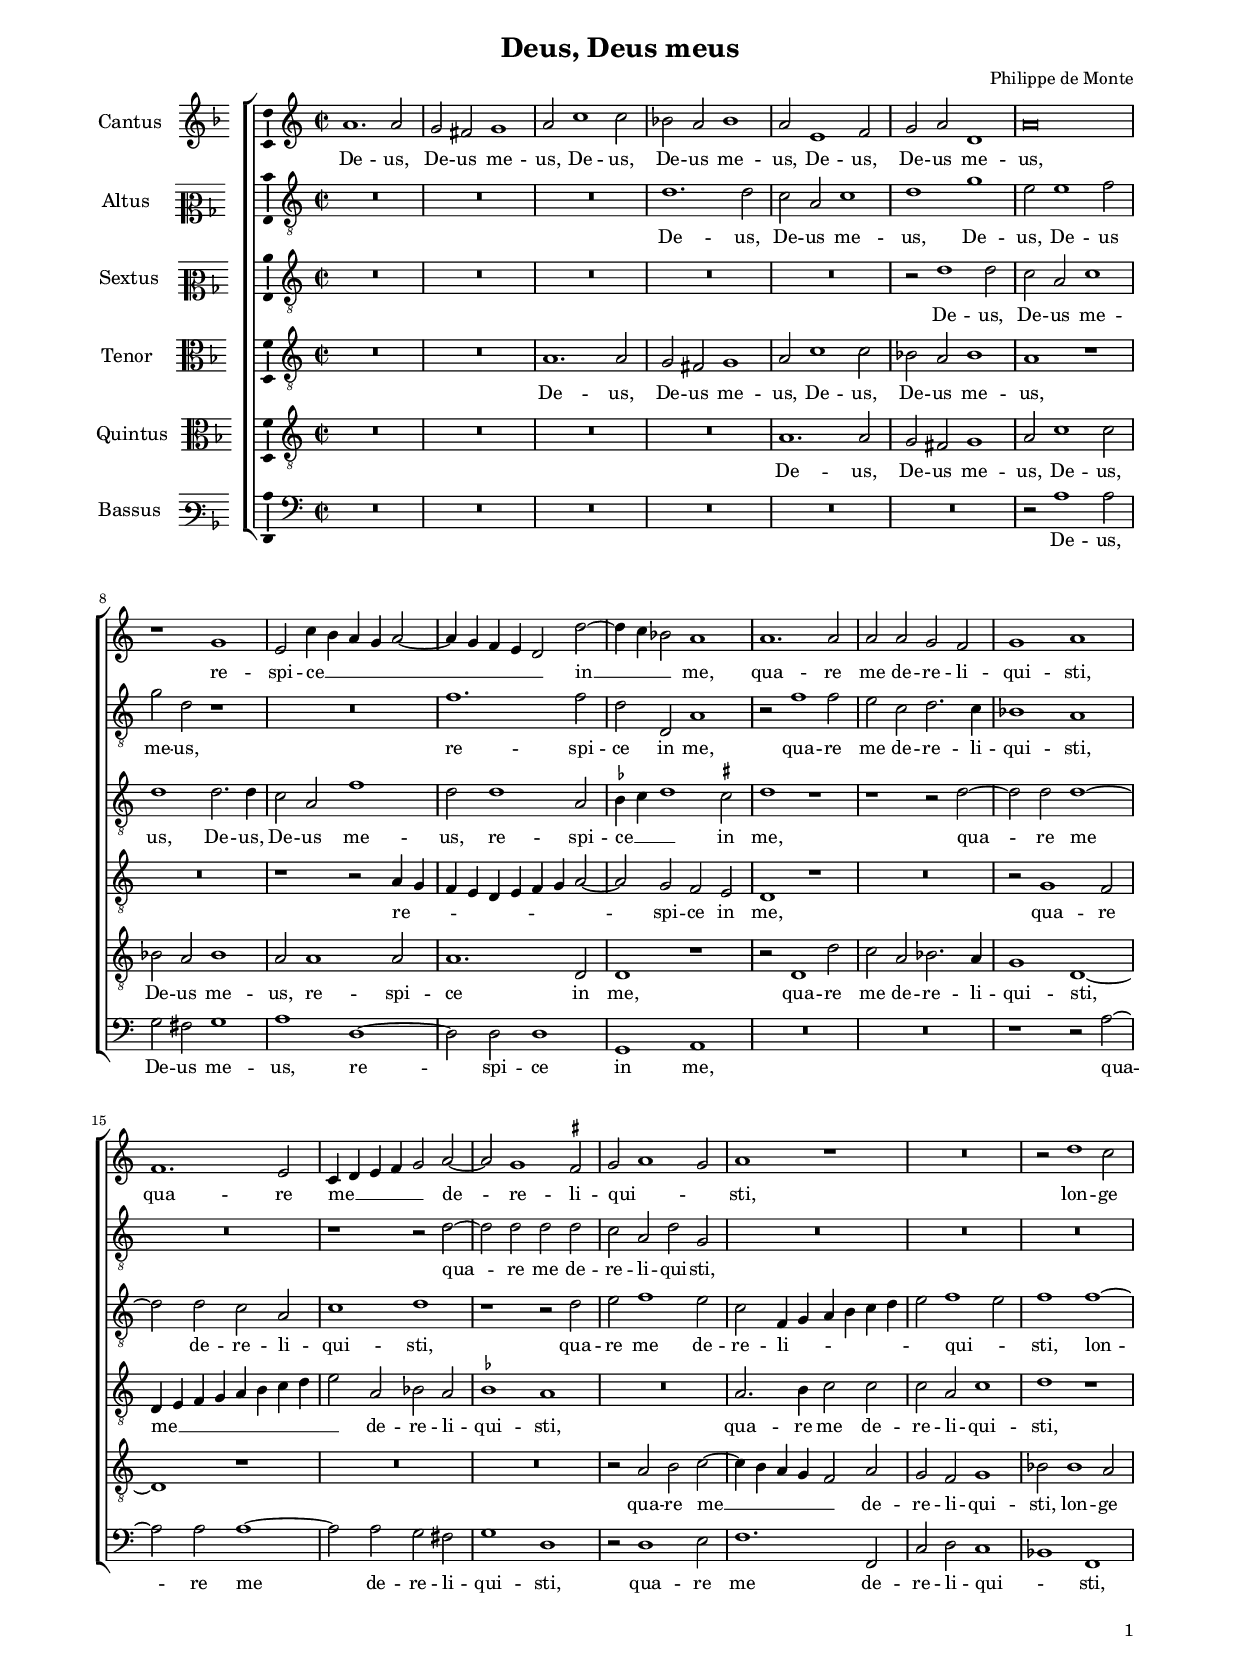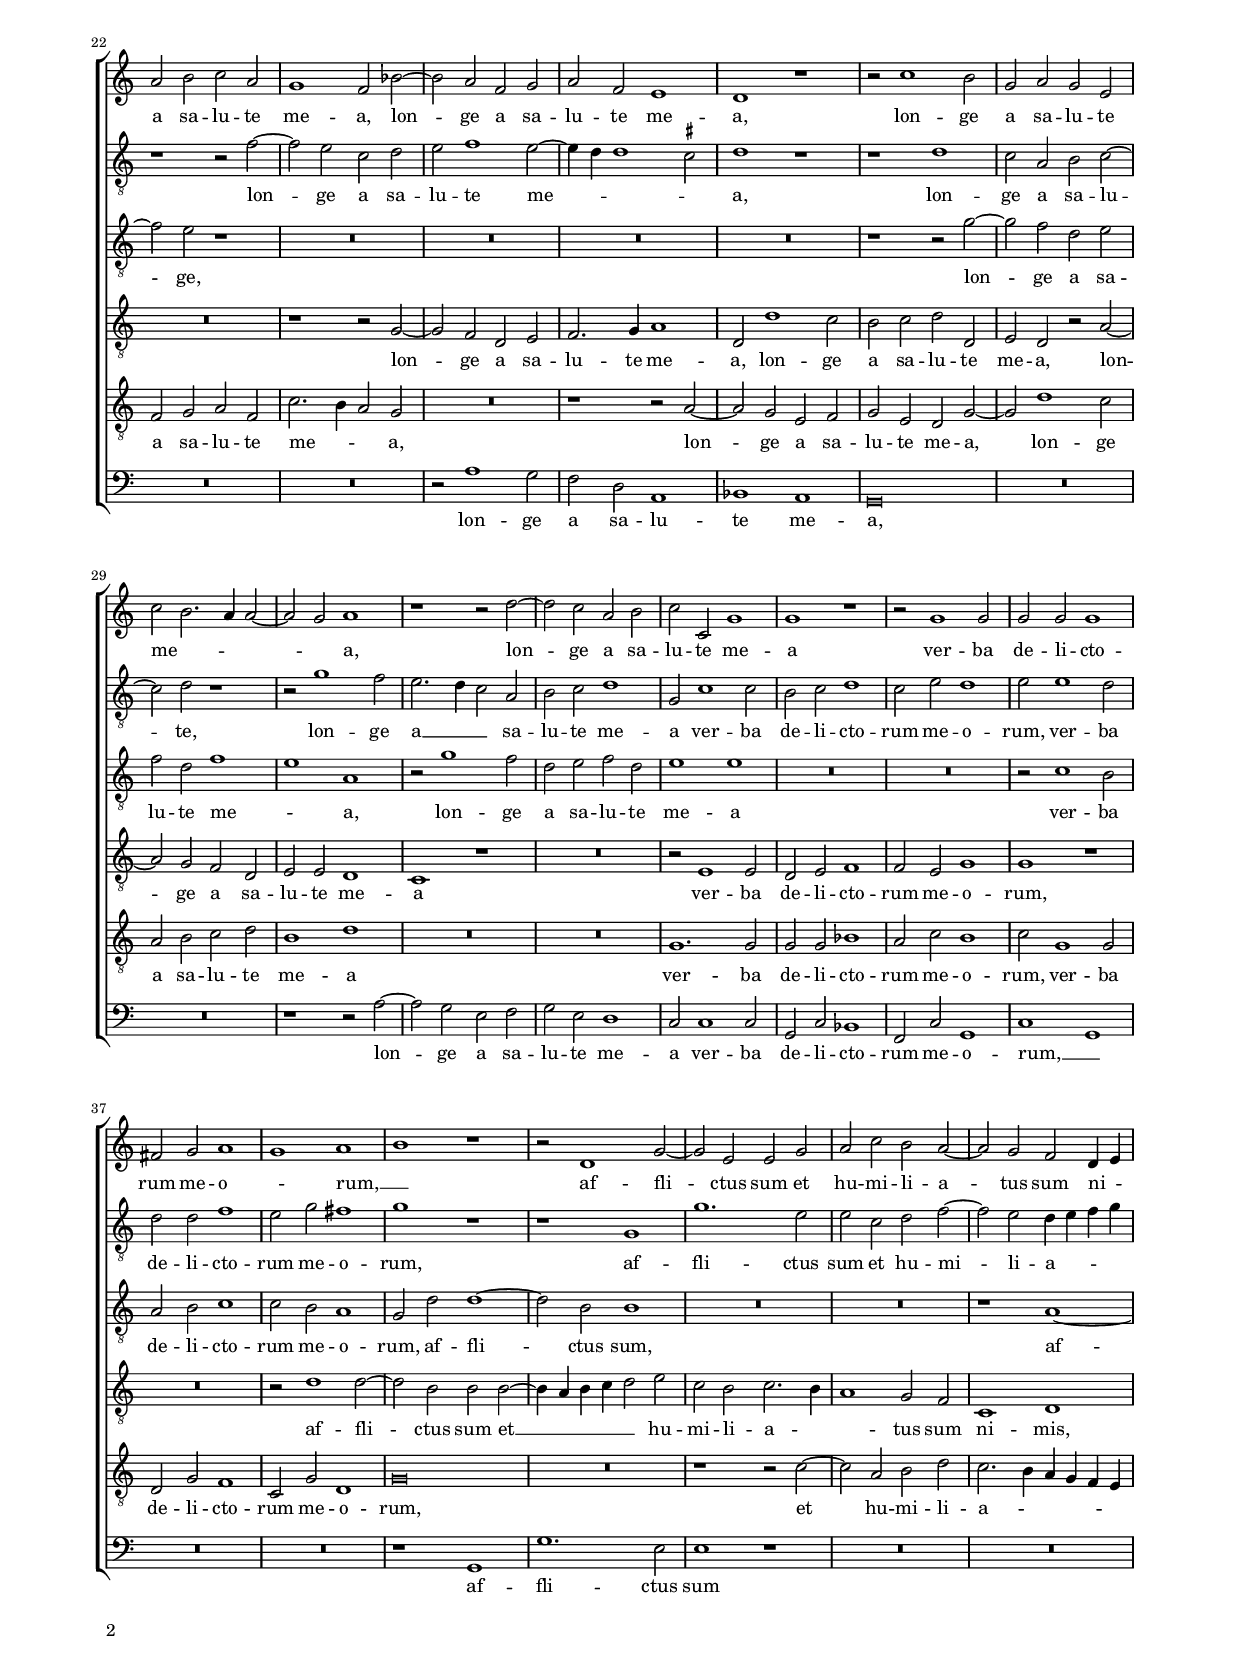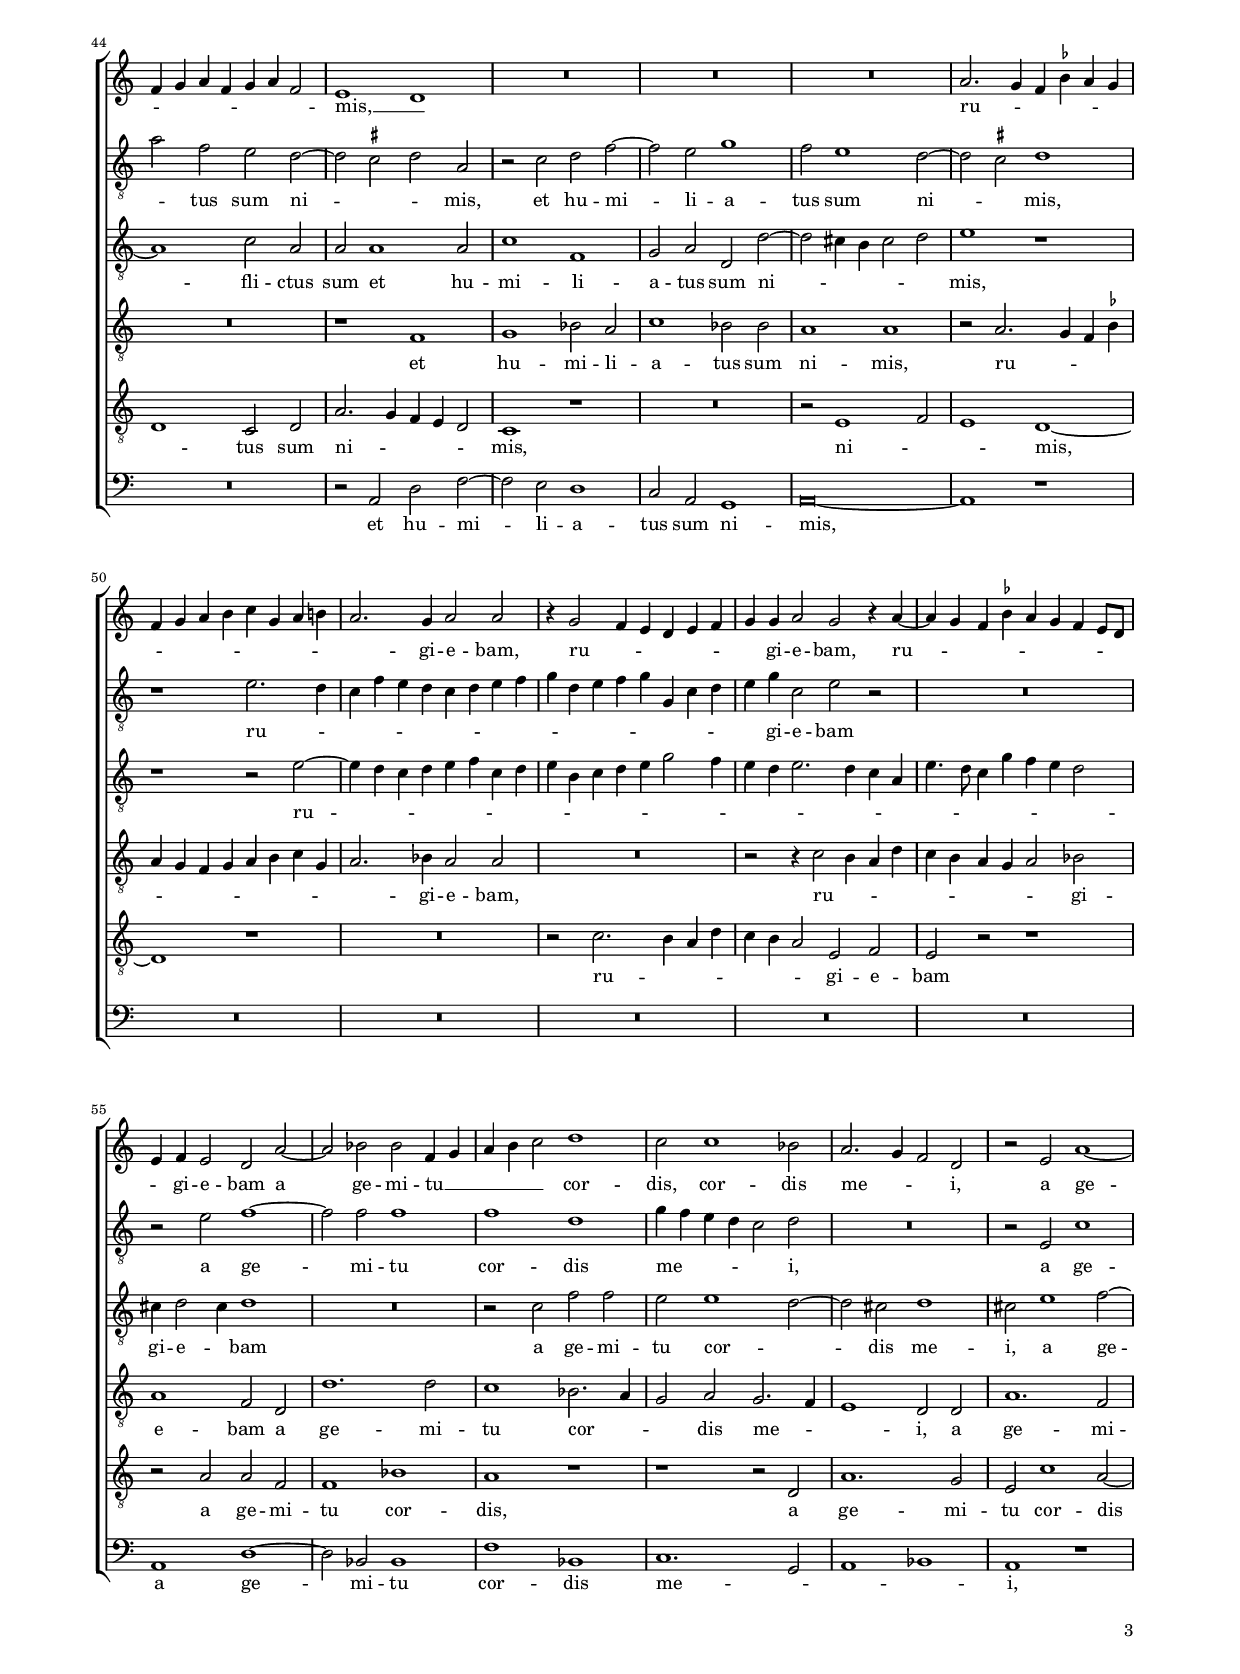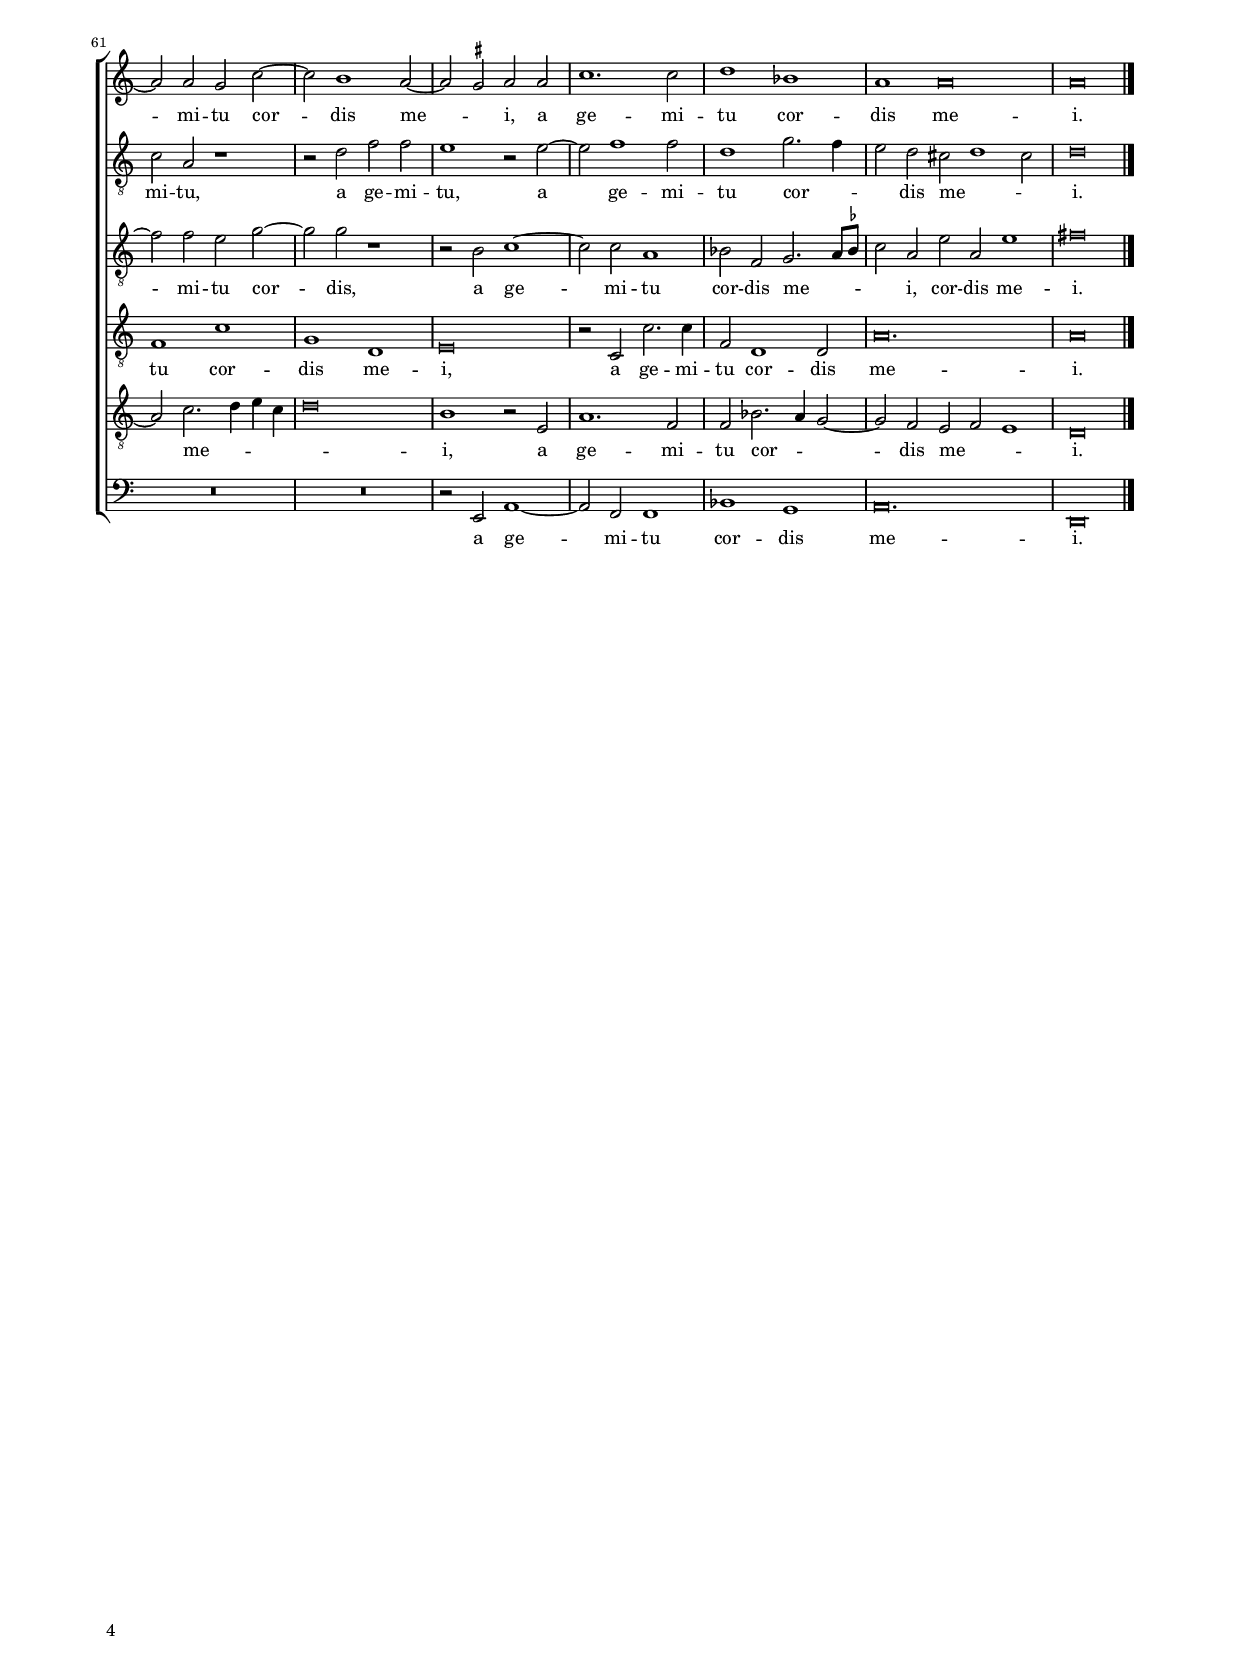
\header
{
	title="Deus, Deus meus"
	composer="Philippe de Monte"
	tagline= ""
}

\version "2.24.3"
\language deutsch
#(set-global-staff-size 15)
% #(set-default-paper-size "letter")
#(ly:set-option 'point-and-click #f)


\paper
	{
	top-margin = 1.5 \cm
	bottom-margin = 1 \cm
	left-margin = 1.8 \cm
	right-margin = 1.8 \cm
	ragged-bottom = ##f
	ragged-last-bottom = ##t
	print-page-number = ##f
	system-system-spacing = #'((basic-distance . 17) (minimum-distance . 14) (padding . 6) (strechability . 250))
	oddFooterMarkup=\markup   \fill-line { "" \fromproperty #'page:page-number-string }
	evenFooterMarkup=\markup  \fill-line { \fromproperty #'page:page-number-string "" }
	last-bottom-spacing = #'((basic-distance . 12) (minimum-distance . 7) (padding . 4))
%	systems-per-page = 3
	page-count = 4
%	min-systems-per-page = 3
	}


ficta = { \once \set suggestAccidentals = ##t }
	
forget = #(define-music-function (music) (ly:music?) #{
	\accidentalStyle forget
	$music
	\accidentalStyle default
	#})


global = {
	\key f \major
	\time 2/2 \set Score.measureLength = #(ly:make-moment 2/1)
	\set Score.tempoHideNote = ##t
	\tempo 2 = 90
	\skip 1*2*65 \set Score.measureLength = #(ly:make-moment 3/1)
	\skip 1*3 \set Score.measureLength = #(ly:make-moment 2/1)
	\skip 1*2 \bar "|."
	}
 
	
incipitcantus = \markup { \score {
	{
	\set Staff.instrumentName = \markup { \fontsize #1 "Cantus" }
	\key f \major
	\clef violin
	s4 \bar ""
	}
	\layout  {
	raggedright = ##t
	indent = 1.6 \cm
	line-width = 2.4 \cm
	\context { \Staff \remove Time_signature_engraver }
	\override Staff.Clef.Y-extent = #'(0 . 0)
	}} \hspace #1 }


incipitaltus = \markup { \score {
	{
	\set Staff.instrumentName = \markup { \fontsize #1 "Altus" }
	\key f \major
	\clef mezzosoprano
	s4 \bar ""
	}
	\layout  {
	raggedright = ##t
	indent = 1.6 \cm
	line-width = 2.4 \cm
	\context { \Staff \remove Time_signature_engraver }
	\override Staff.Clef.Y-extent = #'(0 . 0)
	}} \hspace #1 }


incipitsextus = \markup { \score {
	{
	\set Staff.instrumentName = \markup { \fontsize #1 "Sextus" }
	\key f \major
	\clef mezzosoprano
	s4 \bar ""
	}
	\layout  {
	raggedright = ##t
	indent = 1.6 \cm
	line-width = 2.4 \cm
	\context { \Staff \remove Time_signature_engraver }
	\override Staff.Clef.Y-extent = #'(0 . 0)
	}} \hspace #1 }


incipittenor = \markup { \score {
	{
	\set Staff.instrumentName = \markup { \fontsize #1 "Tenor" }
	\key f \major
	\clef alto
	s4 \bar ""
	}
	\layout  {
	raggedright = ##t
	indent = 1.6 \cm
	line-width = 2.4 \cm
	\context { \Staff \remove Time_signature_engraver }
	\override Staff.Clef.Y-extent = #'(0 . 0)
	}} \hspace #1 }


incipitquintus = \markup { \score {
	{
	\set Staff.instrumentName = \markup { \fontsize #1 "Quintus" }
	\key f \major
	\clef alto
	s4 \bar ""
	}
	\layout  {
	raggedright = ##t
	indent = 1.6 \cm
	line-width = 2.4 \cm
	\context { \Staff \remove Time_signature_engraver }
	\override Staff.Clef.Y-extent = #'(0 . 0)
	}} \hspace #1 }


incipitbassus = \markup { \score {
	{
	\set Staff.instrumentName = \markup { \fontsize #1 "Bassus" }
	\key f \major
	\clef varbaritone
	s4 \bar ""
	}
	\layout  {
	raggedright = ##t
	indent = 1.6 \cm
	line-width = 2.4 \cm
	\context { \Staff \remove Time_signature_engraver }
	\override Staff.Clef.Y-extent = #'(0 . 0)
	}} \hspace #1 }


cantus =  \relative c''
	{
	d1. d2
	c2 h c1
	d2 f1 f2
	es2 d es1
%5
	d2 a1 b2 |
	c2 d g,1
	d'\breve \break \noPageBreak
	r1 c
	a2 f'4 e d c d2~
%10
	d4 c b a g2 g'~ |
	g4 f es2 d1
	d1. d2
	d2 d c b
	c1 d \break \noPageBreak
%15
	b1. a2 |
	f4 g a b c2 d~
	d2 c1 \ficta h2
	c2 d1 c2
	d1 r
%20
	R\breve |
	r2 g1 f2 \pageBreak
	d2 e f d
	c1 b2 es~
	es2 d b2 c
%25
	d2 b a1 |
	g1 r
	r2 f'1 e2
	c2 d c a
	f'2 e2. d4 d2~
%30
	d2 c d1 |
	r1 r2 g~
	g2 f d e
	f2 f, c'1
	c1 r
%35
	r2 c1 c2 |
	c2 c c1
	h2 c d1
	c1 d1
	e1 r
%40
	r2 g,1 c2~ |
	c2 a a c
	d2 f e d~
	d2 c b g4 a \pageBreak
	b4 c d b c d b2
%45
	a1 g |
	R\breve
	R\breve
	R\breve
	d'2. c4 b4 \ficta es d c \break \noPageBreak
%50
	b4 c d e f c d e! |
	d2. c4 d2 d
	r4 c2 b4 a4 g a b 
	c4 c d2 c r4 d~
	d4 c b \ficta es d c b a8 g \break \noPageBreak
%55
	a4 b a2 g2 d'~ |
	d2 es es b4 c
	d4 e4 f2 g1
	f2 f1 es2
	d2. c4 b2 g
%60
	r2 a d1~ | \pageBreak
	d2 d c f~
	f2 e1 d2~
	d2 \ficta cis d d 
	f1. f2
%65
	g1 es |
	d1 d\breve % 3/1 measure
	d\breve |
	}


altus = \relative c'
	{
	R\breve
	R\breve
	R\breve
	g'1. g2
%5
	f2 d f1 |
	g1 c
	a2 a1 b2
	c2 g r1
	R\breve
%10
	b1. b2 |
	g2 g, d'1
	r2 b'1 b2
	a2 f g2. f4
	es1 d
%15
	R\breve |
	r1 r2 g~
	g2 g g g
	f2 d g c,
	R\breve
%20
	R\breve |
	R\breve
	r1 r2 b'~
	b2 a f g
	a2 b1 a2~
%25
	a4 g g1 \ficta fis2 |
	g1 r
	r1 g
	f2 d e f~
	f2 g r1
%30
	r2 c1 b2 |
	a2. g4 f2 d
	e2 f g1
	c,2 f1 f2
	e2 f g1
%35
	f2 a g1 |
	a2 a1 g2
	g2 g b1
	a2 c h1
	c1 r
%40
	r1 c, |
	c'1. a2
	a2 f g b~
	b2 a g4 a b c
	d2 b a g~
%45
	g2 \ficta fis g2 d |
	r2 f g b~
	b2 a c1
	b2 a1 g2~
	g2 \ficta fis g1
%50
	r1 a2. g4 |
	f4 b a g f4 g a b
	c4 g a b c c, f g
	a4 c f,2 a r
	R\breve
%55
	r2 a b1~ |
	b2 b b1
	b1 g
	c4 b a g f2 g
	R\breve
%60
	r2 a, f'1 |
	f2 d r1
	r2 g b b
	a1 r2 a~
	a2 b1 b2
%65
	g1 c2. b4 |
	a2 g fis2 g1 fis2 % 3/1 measure0
	g\breve |
	}


sextus =  \relative c'
	{
	R\breve
	R\breve
	R\breve
	R\breve
%5
	R\breve |
	r2 g'1 g2
	f2 d f1
	g1 g2. g4
	f2 d b'1
%10
	g2 g1 d2 |
	\ficta es4 f g1 \ficta fis2
	g1 r
	r1 r2 g~
	g2 g g1~
%15
	g2 g f d |
	f1 g
	r1 r2 g
	a2 b1 a2
	f2 b,4 c d e f g
%20
	a2 b1 a2 |
	b1 b~
	b2 a r1
	R\breve
	R\breve
%25
	R\breve |
	R\breve
	r1 r2 c~
	c2 b g a
	b2 g b1
%30
	a1 d, |
	r2 c'1 b2
	g2 a b g
	a1 a
	R\breve
%35
	R\breve |
	r2 f1 e2
	d2 e f1
	f2 e d1
	c2 g' g1~
%40
	g2 e e1 |
	R\breve
	R\breve
	r1 d~
	d1 f2 d
%45
	d2 d1 d2 |
	f1 b,
	c2 d g, g'~
	g2 fis4 e fis2 g
	a1 r
%50
	r1 r2 a~ |
	a4 g f g a4 b f g
	a4 e f g a4 c2 b4
	a4 g a2. g4 f d
	a'4. g8 f4 c' b a g2
%55
	fis4 g2 fis4 g1 |
	R\breve
	r2 f b b
	a2 a1 g2~
	g2 fis g1
%60
	fis2 a1 b2~ |
	b2 b a c~
	c2 c r1
	r2 e, f1~
	f2 f d1
%65
	es2 b c2. d8 \ficta es! |
	f2 d a' d, a'1
	h\breve |
	}


tenor =  \relative c'
	{
	R\breve
	R\breve
	d1. d2
	c2 h c1
%5
	d2 f1 f2 |
	es2 d es1
	d1 r
	R\breve
	r1 r2 d4 c
%10
	b4 a g a b c d2~ |
	d2 c b a
	g1 r
	R\breve
	r2 c1 b2
%15
	g4 a b c d e f g |
	a2 d, es2 d
	\ficta es1 d
	R\breve
	d2. e4 f2 f
%20
	f2 d f1 |
	g1 r
	R\breve
	r1 r2 c,~
	c2 b g a
%25
	b2. c4 d1 |
	g,2 g'1 f2
	e2 f g g,
	a2 g r2 d'~
	d2 c b g
%30
	a2 a g1 |
	f1 r
	R\breve
	r2 a1 a2
	g2 a b1
%35
	b2 a c1 |
	c1 r
	R\breve
	r2 g'1 g2~
	g2 e e e~
%40
	e4 d e f g2 a |
	f2 e f2. e4
	d1 c2 b
	f1 g
	R\breve
%45
	r1 b |
	c1 es2 d
	f1 es2 es
	d1 d
	r2 d2. c4 b \ficta es
%50
	d4 c b c d e f c |
	d2. es4 d2 d
	R\breve
	r2 r4 f2 e4 d g
	f4 e d c d2 es
%55
	d1 b2 g |
	g'1. g2
	f1 es2. d4
	c2 d c2. b4
	a1 g2 g
%60
	d'1. b2 |
	b1 f'
	c1 g
	a\breve
	r2 f f'2. f4
%65
	b,2 g1 g2 |
	d'\breve.
	d\breve |
	}


quintus  =  \relative c'
	{
	R\breve
	R\breve
	R\breve
	R\breve
%5
	d1. d2 |
	c2 h c1
	d2 f1 f2
	es2 d es1
	d2 d1 d2
%10
	d1. g,2 |
	g1 r
	r2 g1 g'2
	f2 d es2. d4
	c1 g~
%15
	g1 r |
	R\breve
	R\breve
	r2 d' e f~
	f4 e d c b2 d
%20
	c2 b c1 |
	es2 es1 d2
	b2 c d b
	f'2. e4 d2 c
	R\breve
%25
	r1 r2 d~ |
	d2 c a b
	c2 a g c~
	c2 g'1 f2
	d2 e f g
%30
	e1 g |
	R\breve
	R\breve
	c,1. c2
	c2 c es1
%35
	d2 f e1 |
	f2 c1 c2
	g2 c b1
	f2 c' g1
	c\breve
%40
	R\breve |
	r1 r2 f~
	f2 d e g
	f2. e4 d c b a
	g1 f2 g
%45
	d'2. c4 b a g2 |
	f1 r
	R\breve
	r2 a1 b2
	a1 g~
%50
	g1 r |
	R\breve
	r2 f'2. e4 d g
	f4 e d2 a b
	a2 r r1
%55
	r2 d d b |
	b1 es
	d1 r
	r1 r2 g,
	d'1. c2
%60
	a2 f'1 d2~ |
	d2 f2. g4 a f
	g\breve
	e1 r2 a,
	d1. b2
%65
	b2 es2. d4 c2~ |
	c2 b a b a1
	g\breve |
	}


bassus  =  \relative c
	{
	R\breve
	R\breve
	R\breve
	R\breve
%5
	R\breve |
	R\breve
	r2 d'1 d2
	c2 h c1
	d1 g,~
%10
	g2 g g1 |
	c,1 d
	R\breve
	R\breve
	r1 r2 d'~
%15
	d2 d d1~ |
	d2 d c h
	c1 g
	r2 g1 a2
	b1. b,2
%20
	f'2 g f1 |
	es1 b
	R\breve
	R\breve
	r2 d'1 c2
%25
	b2 g d1 |
	es1 d
	c\breve
	R\breve
	R\breve
%30
	r1 r2 d'~ |
	d2 c a b
	c2 a g1
	f2 f1 f2
	c2 f es1
%35
	b2 f' c1 |
	f1 c
	R\breve
	R\breve
	r1 c
%40
	c'1. a2 |
	a1 r
	R\breve
	R\breve
	R\breve
%45
	r2 d, g b~ |
	b2 a g1
	f2 d c1
	d\breve~
	d1 r
%50
	R\breve |
	R\breve
	R\breve
	R\breve
	R\breve
%55
	d1 g~ |
	g2 es es1
	b'1 es,
	f1. c2
	d1 es
%60
	d1 r |
	R\breve
	R\breve
	r2 a d1~
	d2 b b1
%65
	es1 c |
	d\breve.
	g,\breve |
	}


lyricscantus = \lyricmode {
	De -- us, De -- us me -- us,
	De -- us, De -- us me -- us,
	De -- us, De -- us me -- us,
	re -- spi -- ce __ _ _ _ _ _ _ _ _ in __ _ _ me,
	qua -- re me de -- re -- li -- qui -- sti,
	qua -- re me __ _ _ _ _ de -- re -- li -- qui -- _ _ sti,
	lon -- ge a sa -- lu -- te me -- a,
	lon -- ge a sa -- lu -- te me -- a,
	lon -- ge a sa -- lu -- te me -- _ _ _ _ a,
	lon -- ge a sa -- lu -- te me -- a
	ver -- ba de -- li -- cto -- rum me -- o -- _ rum, __ _
	af -- fli -- ctus sum et hu -- mi -- li -- a -- tus sum ni -- _ _ _ _ _ _ _ _ mis, __ _
	ru -- _ _ _ _ _ _ _ _ _ _ _ _ _ _ gi -- e -- bam,
	ru -- _ _ _ _ _ _ gi -- e -- bam,
	ru -- _ _ _ _ _ _ _ _ _ gi -- e -- bam a ge -- mi -- tu __ _ _ _ _ cor -- dis,
	cor -- dis me -- _ _ i,
	a ge -- mi -- tu cor -- dis me -- _ i,
	a ge -- mi -- tu cor -- dis me -- i.
	}


lyricsaltus = \lyricmode {
	De -- us, De -- us me -- us,
	De -- us, De -- us me -- us,
	re -- spi -- ce in me,
	qua -- re me de -- re -- li -- qui -- sti,
	qua -- re me de -- re -- li -- qui -- sti,
	lon -- ge a sa -- lu -- te me -- _ _ _ a,
	lon -- ge a sa -- lu -- te,
	lon -- ge a __ _ _ sa -- lu -- te me -- a
	ver -- ba de -- li -- cto -- rum me -- o -- rum,
	ver -- ba de -- li -- cto -- rum me -- o -- rum,
	af -- fli -- ctus sum et hu -- mi -- li -- a -- _ _ _ _ tus sum ni -- _ _ mis,
	et hu -- mi -- li -- a -- tus sum ni -- _ mis,
	ru -- _ _ _ _ _ _ _ _ _ _ _ _ _ _ _ _ _ _ gi -- e -- bam a ge -- mi -- tu cor -- dis me -- _ _ _ _ i,
	a ge -- mi -- tu,
	a ge -- mi -- tu,
	a ge -- mi -- tu cor -- _ _ dis me -- _ _ i.
	}


lyricssextus = \lyricmode {
	De -- us, De -- us me -- us,
	De -- us, De -- us me -- us,
	re -- spi -- ce __ _ _ in me,
	qua -- re me de -- re -- li -- qui -- sti,
	qua -- re me de -- re -- li -- _ _ _ _ _ _ qui -- _ sti,
	lon -- ge,
	lon -- ge a sa -- lu -- te me -- _ a,
	lon -- ge a sa -- lu -- te me -- a
	ver -- ba de -- li -- cto -- rum me -- o -- rum,
	af -- fli -- ctus sum,
	af -- fli -- ctus sum et hu -- mi -- li -- a -- tus sum ni -- _ _ _ _ mis,
	ru -- _ _ _ _ _ _ _ _ _ _ _ _ _ _ _ _ _ _ _ _ _ _ _ _ _ _ _ gi -- e -- _ bam
	a ge -- mi -- tu cor -- _ dis me -- i,
	a ge -- mi -- tu cor -- dis,
	a ge -- mi -- tu cor -- dis me -- _ _ _ i,
	cor -- dis me -- i.
	}
	

lyricstenor = \lyricmode {
	De -- us, De -- us me -- us,
	De -- us, De -- us me -- us,
	re -- _ _ _ _ _ _ _ _ spi -- ce in me,
	qua -- re me __ _ _ _ _ _ _ _ _ de -- re -- li -- qui -- sti,
	qua -- re me de -- re -- li -- qui -- sti,
	lon -- ge a sa -- lu -- te me -- a,
	lon -- ge a sa -- lu -- te me -- a,
	lon -- ge a sa -- lu -- te me -- a
	ver -- ba de -- li -- cto -- rum me -- o -- rum,
	af -- fli -- ctus sum et __ _ _ _ _ hu -- mi -- li -- a -- _ _ tus sum ni -- mis,
	et hu -- mi -- li -- a -- tus sum ni -- mis,
	ru -- _ _ _ _ _ _ _ _ _ _ _ _ gi -- e -- bam,
	ru -- _ _ _ _ _ _ _ _ gi -- e -- bam a ge -- mi -- tu cor -- _ _ dis me -- _ _ i,
	a ge -- mi -- tu cor -- dis me -- i,
	a ge -- mi -- tu cor -- dis me -- i.
	}


lyricsquintus = \lyricmode {
	De -- us, De -- us me -- us,
	De -- us, De -- us me -- us,
	re -- spi -- ce in me,
	qua -- re me de -- re -- li -- qui -- sti,
	qua -- re me __ _ _ _ _ de -- re -- li -- qui -- sti,
	lon -- ge a sa -- lu -- te me -- _ _ a,
	lon -- ge a sa -- lu -- te me -- a,
	lon -- ge a sa -- lu -- te me -- a
	ver -- ba de -- li -- cto -- rum me -- o -- rum,
	ver -- ba de -- li -- cto -- rum me -- o -- rum,
	et hu -- mi -- li -- a -- _ _ _ _ _ _ tus sum ni -- _ _ _ _ mis,
	ni -- _ _ mis,
	ru -- _ _ _ _ _ _ gi -- e -- bam a ge -- mi -- tu cor -- dis,
	a ge -- mi -- tu cor -- dis me -- _ _ _ _ i,
	a ge -- mi -- tu cor -- _ _ dis me -- _ _ i.
	}


lyricsbassus = \lyricmode {
	De -- us, De -- us me -- us,
	re -- spi -- ce in me,
	qua -- re me de -- re -- li -- qui -- sti,
	qua -- re me de -- re -- li -- qui -- _ sti,
	lon -- ge a sa -- lu -- te me -- a,
	lon -- ge a sa -- lu -- te me -- a
	ver -- ba de -- li -- cto -- rum me -- o -- rum, __ _
	af -- fli -- ctus sum et hu -- mi -- li -- a -- tus sum ni -- mis,
	a ge -- mi -- tu cor -- dis me -- _ _ _ i,
	a ge -- mi -- tu cor -- dis me -- i.
	}


\score
{  
	\transpose f c {
	\new ChoirStaff \with { \override StaffGrouper.staff-staff-spacing.basic-distance = #12 }
	<<

	\new Staff << \global
	\new Voice="v1" {
		\set Staff.instrumentName=\incipitcantus
		\set Staff.midiInstrument = "reed organ"
		\clef violin
		\cantus }
	\new Lyrics \lyricsto "v1" {\lyricscantus }
	>>


	\new Staff << \global
	\new Voice="v2" {
		\set Staff.instrumentName=\incipitaltus
		\set Staff.midiInstrument = "reed organ"
		\clef "G_8"
		\altus}
	\new Lyrics \lyricsto "v2" {\lyricsaltus }
	>>


	\new Staff << \global
	\new Voice="v6" {
		\set Staff.instrumentName=\incipitsextus
		\set Staff.midiInstrument = "reed organ"
		\clef "G_8"
		\sextus}
	\new Lyrics \lyricsto "v6" {\lyricssextus }
	>>
	

	\new Staff << \global
	\new Voice="v3" {
		\set Staff.instrumentName=\incipittenor
		\set Staff.midiInstrument = "reed organ"
		\clef "G_8"
		\tenor }
	\new Lyrics \lyricsto "v3" {\lyricstenor }
	>>


	\new Staff << \global
	\new Voice="v5" {
		\set Staff.instrumentName=\incipitquintus
		\set Staff.midiInstrument = "reed organ"
		\clef "G_8"
		\quintus}
	\new Lyrics \lyricsto "v5" {\lyricsquintus }
	>>


	\new Staff << \global
	\new Voice="v4" {
		\set Staff.instrumentName=\incipitbassus
		\set Staff.midiInstrument = "reed organ"
		\clef bass 
		\bassus }
	\new Lyrics \lyricsto "v4" {\lyricsbassus}
	>>

	>>
	} % transpose

	\layout
	{
	indent = 2.5 \cm
%	\context { \Lyrics \override VerticalAxisGroup.nonstaff-relatedstaff-spacing.padding = #2 }
%	\context { \Lyrics \override LyricText.font-size = #1 }
	\context { \Staff \override TimeSignature.break-visibility = #end-of-line-invisible }
	\context { \Staff \consists Ambitus_engraver }
	\context { \Score \override BarNumber.padding = #2 }
	\context { \Voice \override NoteHead.style = #'baroque }
	}

\midi
	{
	}

}


% EOF
